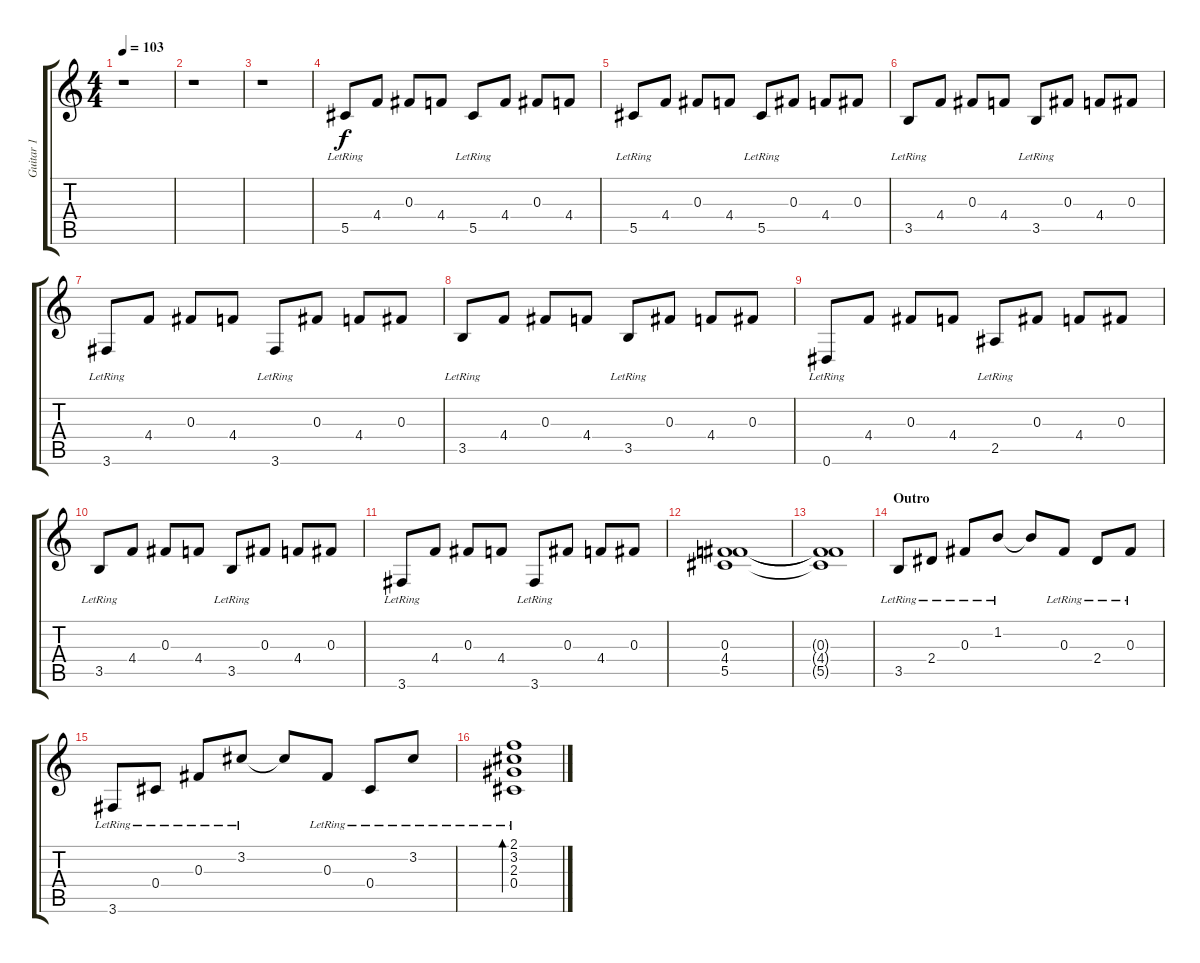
\track ("Guitar 1" "Guitar 1") {instrument electricguitarclean}
\staff {score tabs}
\tuning (Eb4 Bb3 Gb3 Db3 Ab2 Eb2) {hide}
\ts (4 4)
\tempo 103
\clef g2
\ks c
r.1{dy f} |
r.1 |
r.1 |
5.5{lr}.8{instrument electricguitarclean} 4.4.8 0.3.8 4.4.8 5.5{lr}.8 4.4.8 0.3.8 4.4.8 |
5.5{lr}.8 4.4.8 0.3.8 4.4.8 5.5{lr}.8 0.3.8 4.4.8 0.3.8 |
3.5{lr}.8 4.4.8 0.3.8 4.4.8 3.5{lr}.8 0.3.8 4.4.8 0.3.8 |
3.6{lr}.8 4.4.8 0.3.8 4.4.8 3.6{lr}.8 0.3.8 4.4.8 0.3.8 |
3.5{lr}.8 4.4.8 0.3.8 4.4.8 3.5{lr}.8 0.3.8 4.4.8 0.3.8 |
0.6{lr}.8 4.4.8 0.3.8 4.4.8 2.5{lr}.8 0.3.8 4.4.8 0.3.8 |
3.5{lr}.8 4.4.8 0.3.8 4.4.8 3.5{lr}.8 0.3.8 4.4.8 0.3.8 |
3.6{lr}.8 4.4.8 0.3.8 4.4.8 3.6{lr}.8 0.3.8 4.4.8 0.3.8 |
(0.3 4.4 5.5).1 |
(0.3{t} 4.4{t} 5.5{t}).1 |
\section ("" "Outro")
3.5{lr}.8 2.4{lr}.8 0.3{lr}.8 1.2{lr}.8 1.2{t}.8 0.3{lr}.8 2.4{lr}.8 0.3{lr}.8 |
3.6{lr}.8 0.4{lr}.8 0.3{lr}.8 3.2{lr}.8 3.2{t}.8 0.3{lr}.8 0.4{lr}.8 3.2{lr}.8 |
(2.1{lr} 3.2{lr} 2.3{lr} 0.4{lr}).1{bd 60}
